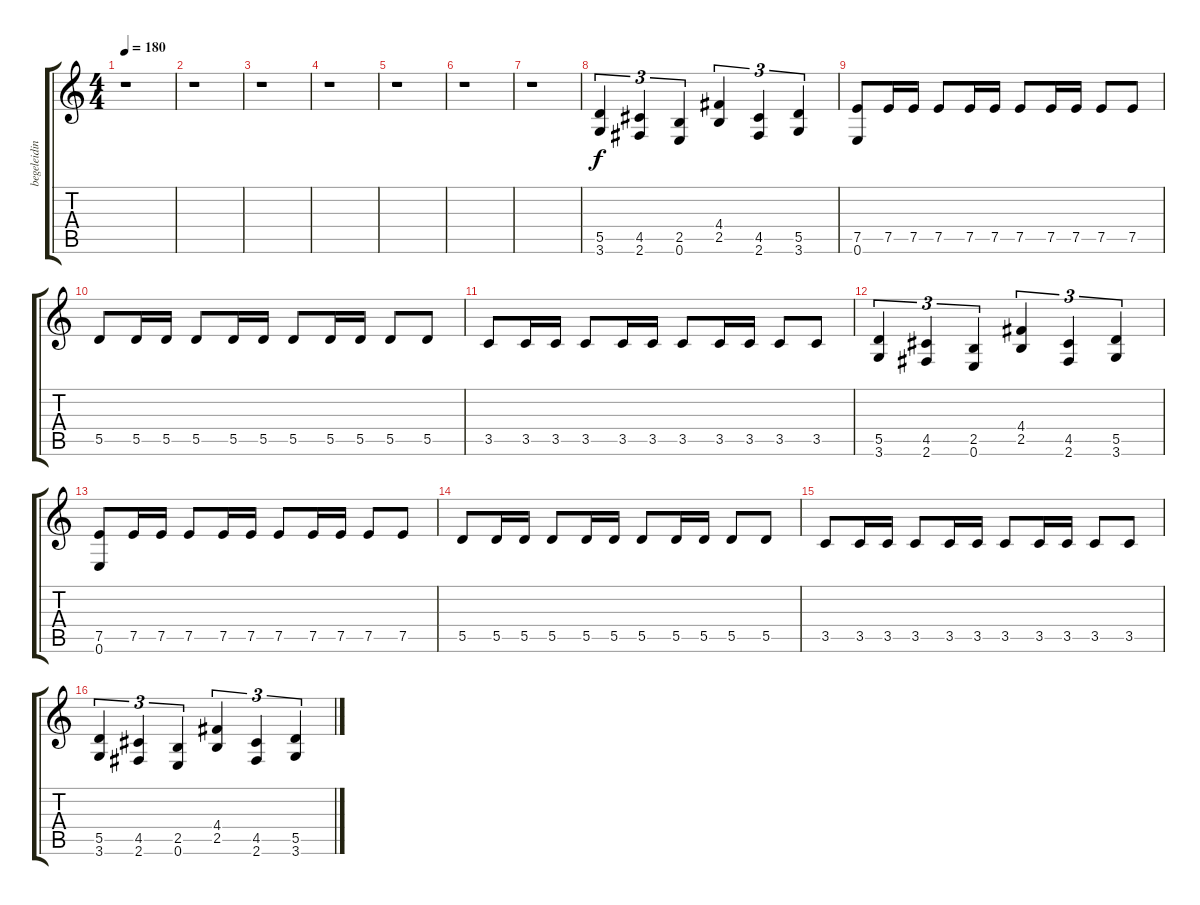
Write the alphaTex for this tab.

\track ("begeleiding 1" "begeleidin") {instrument distortionguitar}
\staff {score tabs}
\tuning (E4 B3 G3 D3 A2 E2) {hide}
\ts (4 4)
\tempo 180
\clef g2
\ks c
r.1{dy f instrument distortionguitar} |
r.1 |
r.1 |
r.1 |
r.1 |
r.1 |
r.1 |
(5.5 3.6).4{tu (3 2)} (4.5 2.6).4{tu (3 2)} (2.5 0.6).4{tu (3 2)} (4.4 2.5).4{tu (3 2)} (4.5 2.6).4{tu (3 2)} (5.5 3.6).4{tu (3 2)} |
(7.5 0.6).8 7.5.16 7.5.16 7.5.8 7.5.16 7.5.16 7.5.8 7.5.16 7.5.16 7.5.8 7.5.8 |
5.5.8 5.5.16 5.5.16 5.5.8 5.5.16 5.5.16 5.5.8 5.5.16 5.5.16 5.5.8 5.5.8 |
3.5.8 3.5.16 3.5.16 3.5.8 3.5.16 3.5.16 3.5.8 3.5.16 3.5.16 3.5.8 3.5.8 |
(5.5 3.6).4{tu (3 2)} (4.5 2.6).4{tu (3 2)} (2.5 0.6).4{tu (3 2)} (4.4 2.5).4{tu (3 2)} (4.5 2.6).4{tu (3 2)} (5.5 3.6).4{tu (3 2)} |
(7.5 0.6).8 7.5.16 7.5.16 7.5.8 7.5.16 7.5.16 7.5.8 7.5.16 7.5.16 7.5.8 7.5.8 |
5.5.8 5.5.16 5.5.16 5.5.8 5.5.16 5.5.16 5.5.8 5.5.16 5.5.16 5.5.8 5.5.8 |
3.5.8 3.5.16 3.5.16 3.5.8 3.5.16 3.5.16 3.5.8 3.5.16 3.5.16 3.5.8 3.5.8 |
(5.5 3.6).4{tu (3 2)} (4.5 2.6).4{tu (3 2)} (2.5 0.6).4{tu (3 2)} (4.4 2.5).4{tu (3 2)} (4.5 2.6).4{tu (3 2)} (5.5 3.6).4{tu (3 2)}
